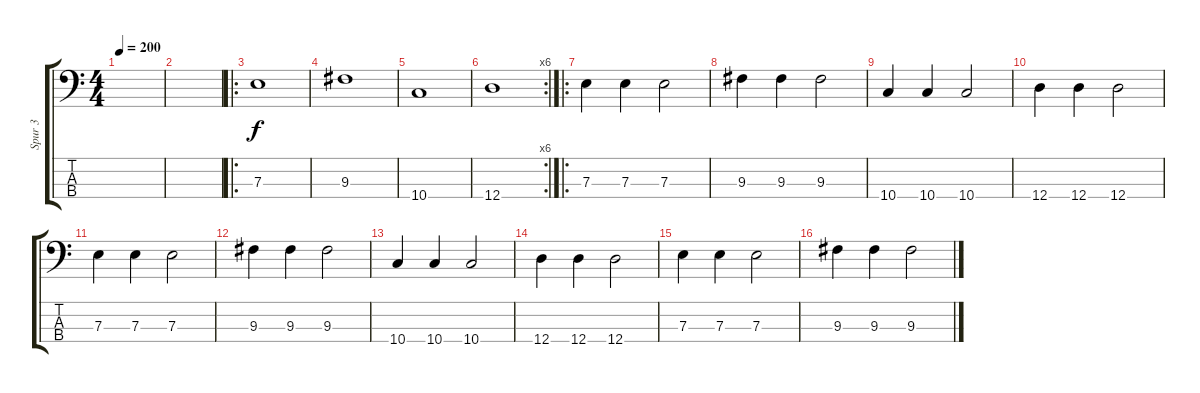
\track ("Spur 3" "Spur 3") {instrument electricbassfinger}
\staff {score tabs}
\tuning (G2 D2 A1 D1) {hide}
\ts (4 4)
\tempo 200
\clef f4
\ks c
|
|
\ro
7.3.1 |
9.3.1 |
10.4.1 |
\rc 6
12.4.1 |
\ro
7.3.4 7.3.4 7.3.2 |
9.3.4 9.3.4 9.3.2 |
10.4.4 10.4.4 10.4.2 |
12.4.4 12.4.4 12.4.2 |
7.3.4 7.3.4 7.3.2 |
9.3.4 9.3.4 9.3.2 |
10.4.4 10.4.4 10.4.2 |
12.4.4 12.4.4 12.4.2 |
7.3.4 7.3.4 7.3.2 |
9.3.4 9.3.4 9.3.2
